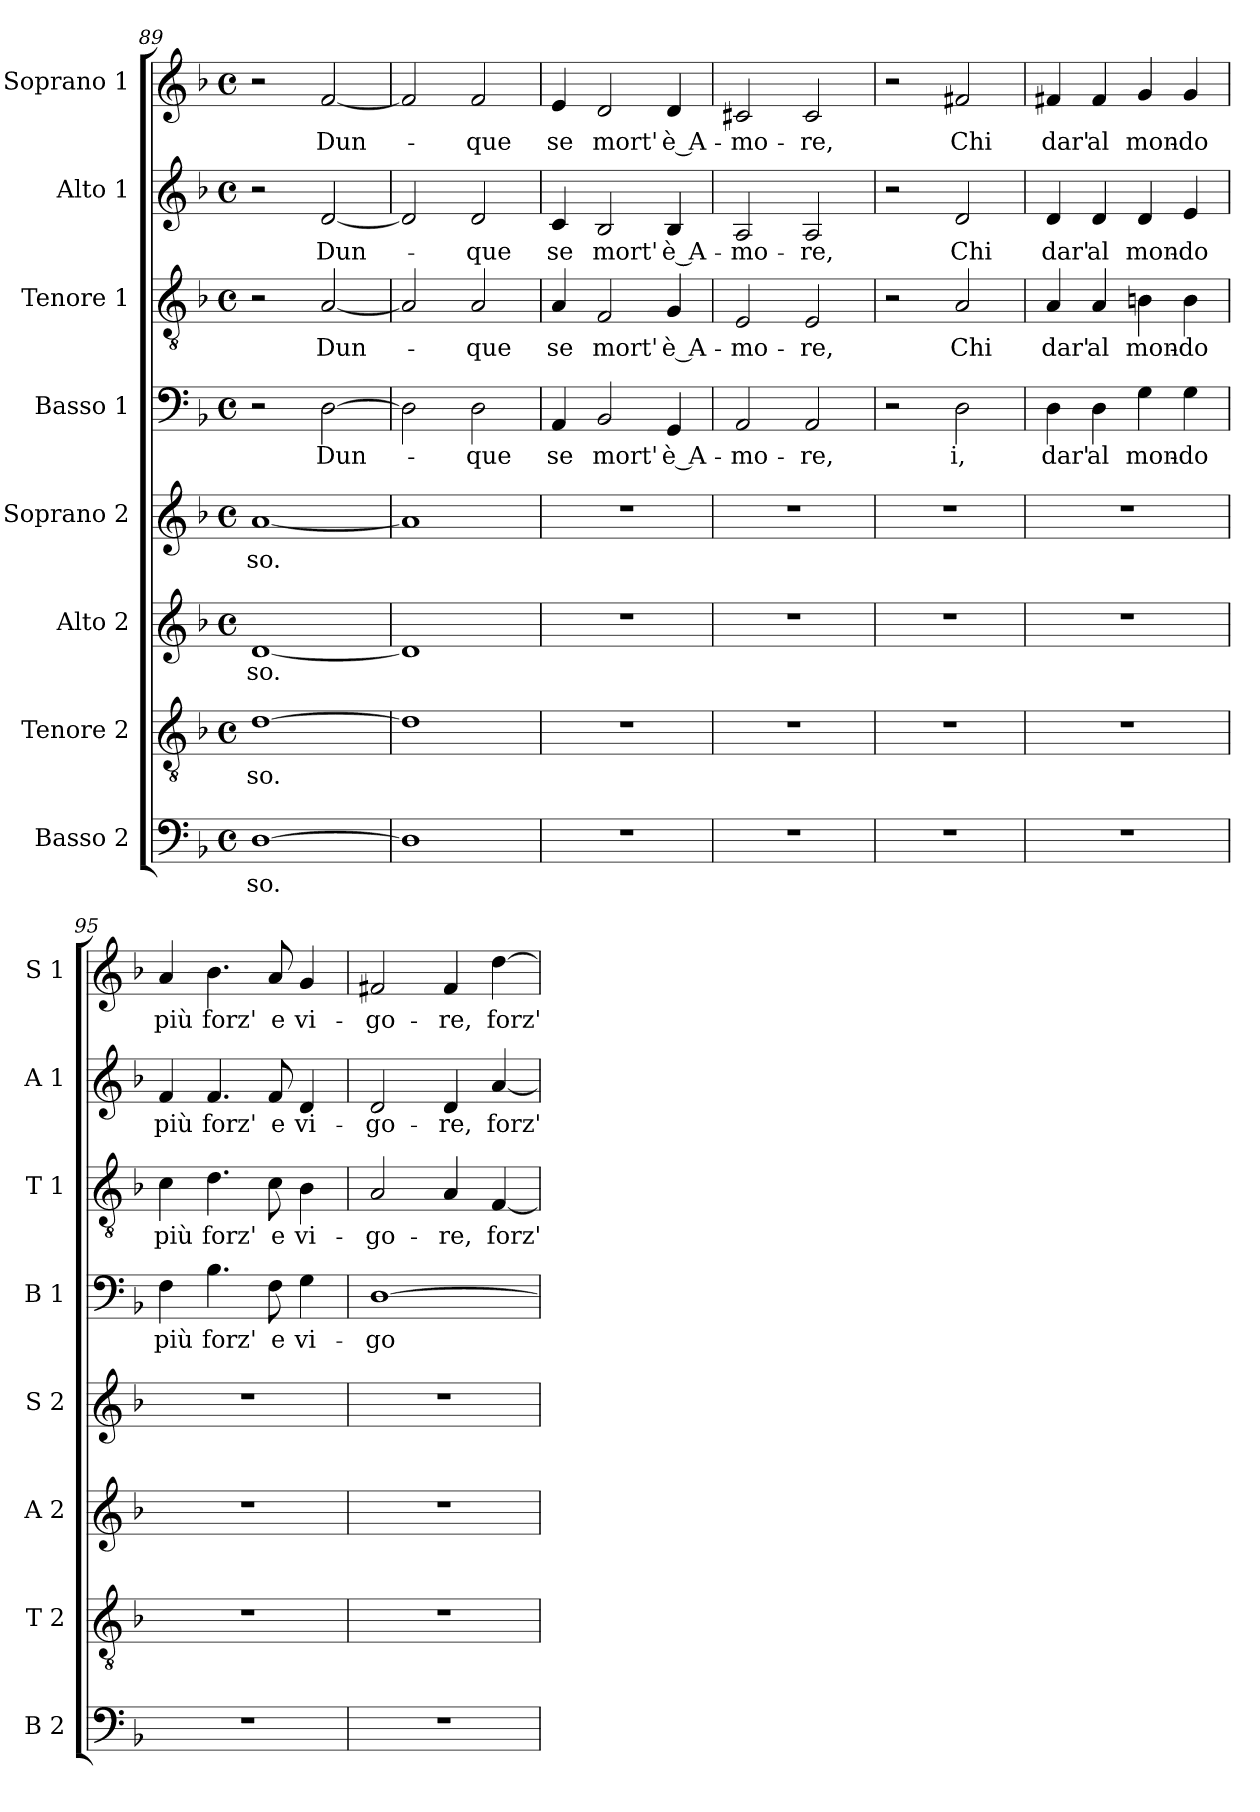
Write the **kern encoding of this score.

**kern	**text	**kern	**text	**kern	**text	**kern	**text	**kern	**text	**kern	**text	**kern	**text	**kern	**text
*part8	*part8	*part7	*part7	*part6	*part6	*part5	*part5	*part4	*part4	*part3	*part3	*part2	*part2	*part1	*part1
*staff8	*staff8	*staff7	*staff7	*staff6	*staff6	*staff5	*staff5	*staff4	*staff4	*staff3	*staff3	*staff2	*staff2	*staff1	*staff1
*I"Basso 2	*	*I"Tenore 2	*	*I"Alto 2	*	*I"Soprano 2	*	*I"Basso 1	*	*I"Tenore 1	*	*I"Alto 1	*	*I"Soprano 1	*
*I'B 2	*	*I'T 2	*	*I'A 2	*	*I'S 2	*	*I'B 1	*	*I'T 1	*	*I'A 1	*	*I'S 1	*
*clefF4	*	*clefGv2	*	*clefG2	*	*clefG2	*	*clefF4	*	*clefGv2	*	*clefG2	*	*clefG2	*
*k[b-]	*	*k[b-]	*	*k[b-]	*	*k[b-]	*	*k[b-]	*	*k[b-]	*	*k[b-]	*	*k[b-]	*
*F:	*	*F:	*	*F:	*	*F:	*	*F:	*	*F:	*	*F:	*	*F:	*
*M4/4	*	*M4/4	*	*M4/4	*	*M4/4	*	*M4/4	*	*M4/4	*	*M4/4	*	*M4/4	*
*met(c)	*	*met(c)	*	*met(c)	*	*met(c)	*	*met(c)	*	*met(c)	*	*met(c)	*	*met(c)	*
=89	=89	=89	=89	=89	=89	=89	=89	=89	=89	=89	=89	=89	=89	=89	=89
!	!LO:LY:b	!	!LO:LY:b	!	!LO:LY:b	!	!LO:LY:b	!	!	!	!	!	!	!	!
[1D	-so.	[1d	-so.	[1d	-so.	[1a	-so.	2r	.	2r	.	2r	.	2r	.
!	!	!	!	!	!	!	!	!	!LO:LY:b	!	!LO:LY:b	!	!LO:LY:b	!	!LO:LY:b
.	.	.	.	.	.	.	.	[2D\	Dun-	[2A/	Dun-	[2d/	Dun-	[2f/	Dun-
!!LO:LB:g=z
=90	=90	=90	=90	=90	=90	=90	=90	=90	=90	=90	=90	=90	=90	=90	=90
1D]	.	1d]	.	1d]	.	1a]	.	2D\]	.	2A/]	.	2d/]	.	2f/]	.
!	!	!	!	!	!	!	!	!	!LO:LY:b	!	!LO:LY:b	!	!LO:LY:b	!	!LO:LY:b
.	.	.	.	.	.	.	.	2D\	-que	2A/	-que	2d/	-que	2f/	-que
=91	=91	=91	=91	=91	=91	=91	=91	=91	=91	=91	=91	=91	=91	=91	=91
!	!	!	!	!	!	!	!	!	!LO:LY:b	!	!LO:LY:b	!	!LO:LY:b	!	!LO:LY:b
1r	.	1r	.	1r	.	1r	.	4AA/	se	4A/	se	4c/	se	4e/	se
!	!	!	!	!	!	!	!	!	!LO:LY:b	!	!LO:LY:b	!	!LO:LY:b	!	!LO:LY:b
.	.	.	.	.	.	.	.	2BB-/	mort'	2F/	mort'	2B-/	mort'	2d/	mort'
!	!	!	!	!	!	!	!	!	!LO:LY:b	!	!LO:LY:b	!	!LO:LY:b	!	!LO:LY:b
.	.	.	.	.	.	.	.	4GG/	è A-	4G/	è A-	4B-/	è A-	4d/	è A-
=92	=92	=92	=92	=92	=92	=92	=92	=92	=92	=92	=92	=92	=92	=92	=92
!	!	!	!	!	!	!	!	!	!LO:LY:b	!	!LO:LY:b	!	!LO:LY:b	!	!LO:LY:b
1r	.	1r	.	1r	.	1r	.	2AA/	-mo-	2E/	-mo-	2A/	-mo-	2c#X/	-mo-
!	!	!	!	!	!	!	!	!	!LO:LY:b	!	!LO:LY:b	!	!LO:LY:b	!	!LO:LY:b
.	.	.	.	.	.	.	.	2AA/	-re,	2E/	-re,	2A/	-re,	2c#/	-re,
=93	=93	=93	=93	=93	=93	=93	=93	=93	=93	=93	=93	=93	=93	=93	=93
1r	.	1r	.	1r	.	1r	.	2r	.	2r	.	2r	.	2r	.
!	!	!	!	!	!	!	!	!	!LO:LY:b	!	!LO:LY:b	!	!LO:LY:b	!	!LO:LY:b
.	.	.	.	.	.	.	.	2D\	i,	2A/	Chi	2d/	Chi	2f#X/	Chi
=94	=94	=94	=94	=94	=94	=94	=94	=94	=94	=94	=94	=94	=94	=94	=94
!	!	!	!	!	!	!	!	!	!LO:LY:b	!	!LO:LY:b	!	!LO:LY:b	!	!LO:LY:b
1r	.	1r	.	1r	.	1r	.	4D\	dar'	4A/	dar'	4d/	dar'	4f#X/	dar'
!	!	!	!	!	!	!	!	!	!LO:LY:b	!	!LO:LY:b	!	!LO:LY:b	!	!LO:LY:b
.	.	.	.	.	.	.	.	4D\	al	4A/	al	4d/	al	4f#/	al
!	!	!	!	!	!	!	!	!	!LO:LY:b	!	!LO:LY:b	!	!LO:LY:b	!	!LO:LY:b
.	.	.	.	.	.	.	.	4G\	mon-	4Bn\	mon-	4d/	mon-	4g/	mon-
!	!	!	!	!	!	!	!	!	!LO:LY:b	!	!LO:LY:b	!	!LO:LY:b	!	!LO:LY:b
.	.	.	.	.	.	.	.	4G\	-do	4B\	-do	4e/	-do	4g/	-do
=95	=95	=95	=95	=95	=95	=95	=95	=95	=95	=95	=95	=95	=95	=95	=95
!	!	!	!	!	!	!	!	!	!LO:LY:b	!	!LO:LY:b	!	!LO:LY:b	!	!LO:LY:b
1r	.	1r	.	1r	.	1r	.	4F\	più	4c\	più	4f/	più	4a/	più
!	!	!	!	!	!	!	!	!	!LO:LY:b	!	!LO:LY:b	!	!LO:LY:b	!	!LO:LY:b
.	.	.	.	.	.	.	.	4.B-\	forz'	4.d\	forz'	4.f/	forz'	4.b-\	forz'
!	!	!	!	!	!	!	!	!	!LO:LY:b	!	!LO:LY:b	!	!LO:LY:b	!	!LO:LY:b
.	.	.	.	.	.	.	.	8F\	e	8c\	e	8f/	e	8a/	e
!	!	!	!	!	!	!	!	!	!LO:LY:b	!	!LO:LY:b	!	!LO:LY:b	!	!LO:LY:b
.	.	.	.	.	.	.	.	4G\	vi-	4B-\	vi-	4d/	vi-	4g/	vi-
=96	=96	=96	=96	=96	=96	=96	=96	=96	=96	=96	=96	=96	=96	=96	=96
!	!	!	!	!	!	!	!	!	!LO:LY:b	!	!LO:LY:b	!	!LO:LY:b	!	!LO:LY:b
1r	.	1r	.	1r	.	1r	.	[1D	-go-	2A/	-go-	2d/	-go-	2f#X/	-go-
!	!	!	!	!	!	!	!	!	!	!	!LO:LY:b	!	!LO:LY:b	!	!LO:LY:b
.	.	.	.	.	.	.	.	.	.	4A/	-re,	4d/	-re,	4f#/	-re,
!	!	!	!	!	!	!	!	!	!	!	!LO:LY:b	!	!LO:LY:b	!	!LO:LY:b
.	.	.	.	.	.	.	.	.	.	[4F/	forz'	[4a/	forz'	[4dd\	forz'
=	=	=	=	=	=	=	=	=	=	=	=	=	=	=	=
*-	*-	*-	*-	*-	*-	*-	*-	*-	*-	*-	*-	*-	*-	*-	*-
